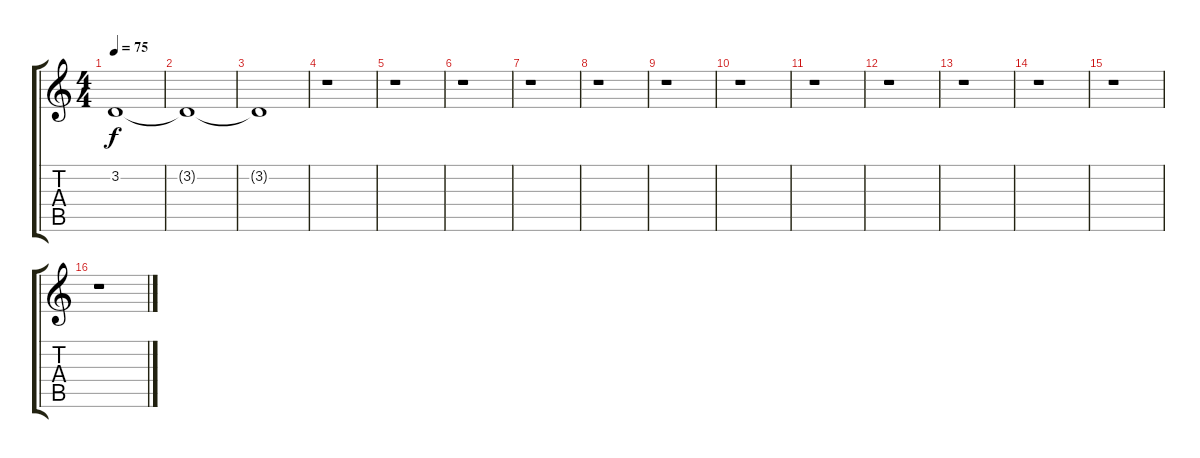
\track "" {instrument seashore}
\staff {score tabs}
\tuning (E4 B3 G3 D3 A2 E2) {hide}
\ts (4 4)
\tempo 75
\clef g2
\ks c
3.2.1{dy f instrument seashore} |
3.2{t}.1 |
3.2{t}.1 |
r.1 |
r.1 |
r.1 |
r.1 |
r.1 |
r.1 |
r.1 |
r.1 |
r.1 |
r.1 |
r.1 |
r.1 |
r.1
